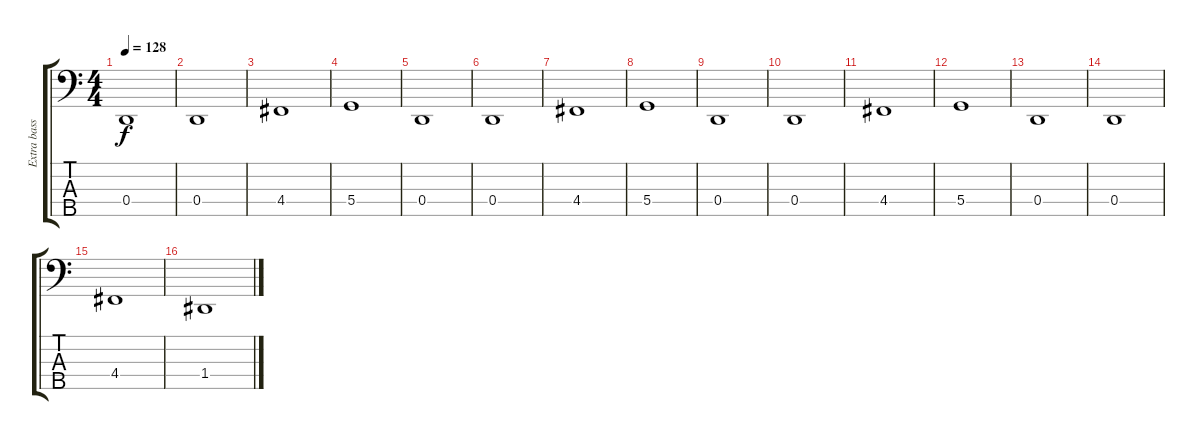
\track ("Extra bass" "Extra bass") {instrument electricbassfinger}
\staff {score tabs}
\tuning (F2 C2 G1 D1 A0) {hide}
\ts (4 4)
\tempo 128
\clef f4
\ks c
0.4.1{dy f instrument electricbassfinger} |
0.4.1 |
4.4.1 |
5.4.1 |
0.4.1 |
0.4.1 |
4.4.1 |
5.4.1 |
0.4.1 |
0.4.1 |
4.4.1 |
5.4.1 |
0.4.1 |
0.4.1 |
4.4.1 |
1.4.1
